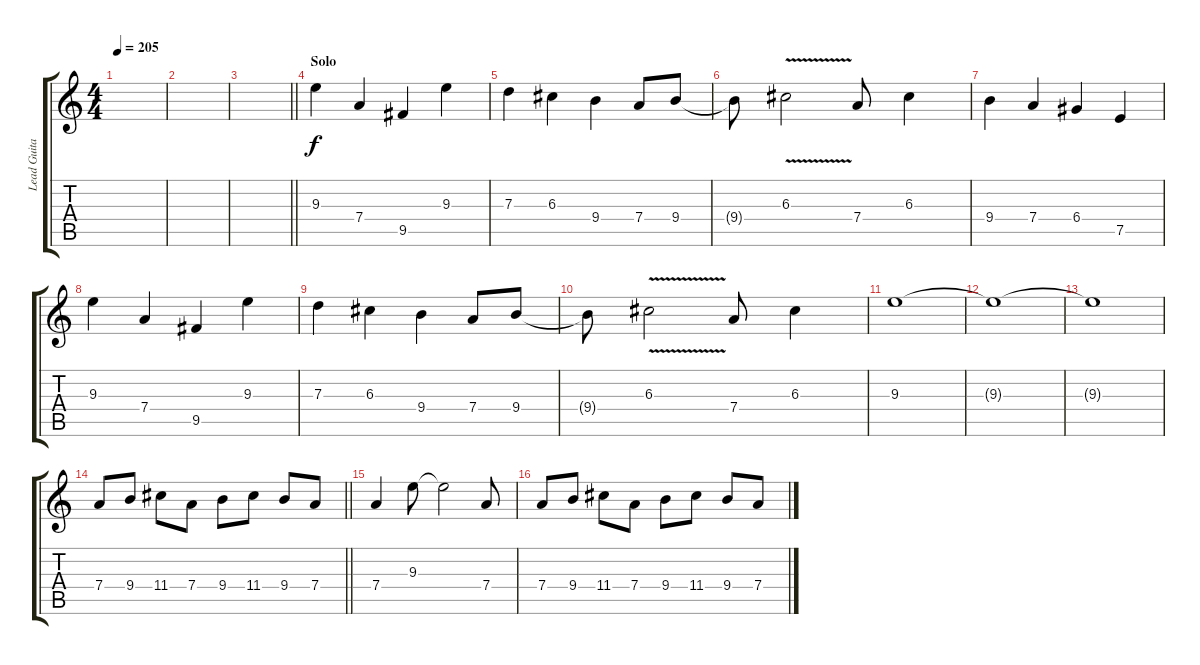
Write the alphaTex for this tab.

\track ("Lead Guitar" "Lead Guita") {instrument distortionguitar}
\staff {score tabs}
\tuning (E4 B3 G3 D3 A2 E2) {hide}
\ts (4 4)
\tempo 205
\clef g2
\ks c
|
|
\barLineRight lightlight
|
\section ("" "Solo")
9.3.4{volume 15} 7.4.4 9.5.4 9.3.4 |
7.3.4 6.3.4 9.4.4 7.4.8 9.4.8 |
9.4{t}.8 6.3{v}.2 7.4.8 6.3.4 |
9.4.4 7.4.4 6.4.4 7.5.4 |
9.3.4 7.4.4 9.5.4 9.3.4 |
7.3.4 6.3.4 9.4.4 7.4.8 9.4.8 |
9.4{t}.8 6.3{v}.2 7.4.8 6.3.4 |
9.3.1 |
9.3{t}.1{volume 0} |
9.3{t}.1 |
\barLineRight lightlight
7.4.8{volume 15} 9.4.8 11.4.8 7.4.8 9.4.8 11.4.8 9.4.8 7.4.8 |
\section ("" "")
7.4.4 9.3.8 9.3{t}.2 7.4.8 |
7.4.8 9.4.8 11.4.8 7.4.8 9.4.8 11.4.8 9.4.8 7.4.8
